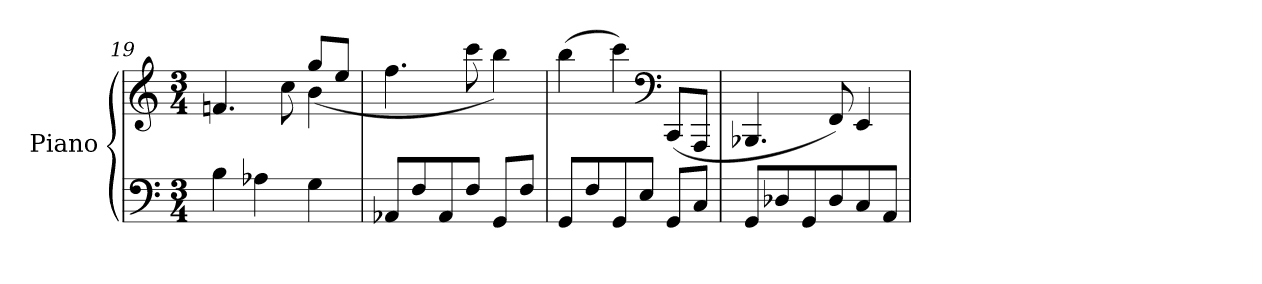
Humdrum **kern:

**kern	**kern
*part1	*part1
*staff2	*staff1
*I"Piano	*
*I'Pno.	*
*clefF4	*clefG2
*k[]	*k[]
*M3/4	*M3/4
=19	=19
*	*^
4B\	4.fn/	2reyy
4A-X\	.	.
.	8cc\	.
4G\	4b\	(>8gg/L
.	.	8ee/J
*	*v	*v
=20	=20
8AA-X/L	4.ff\
8F/	.
8AA-/	.
8F/J	8ccc\
8GG/L	4bb\)
8F/J	.
=21	=21
8GG/L	(>4bb\
8F/	.
8GG/	4ccc\)
8E/J	.
*	*clefF4
8GG/L	(<8CC/L
8C/J	8AAA/J
=22	=22
8GG/L	4.BBB-X/
8D-X/	.
8GG/	.
8D-/	8FF/)
8C/	4EE/
8AA/J	.
=	=
*-	*-
